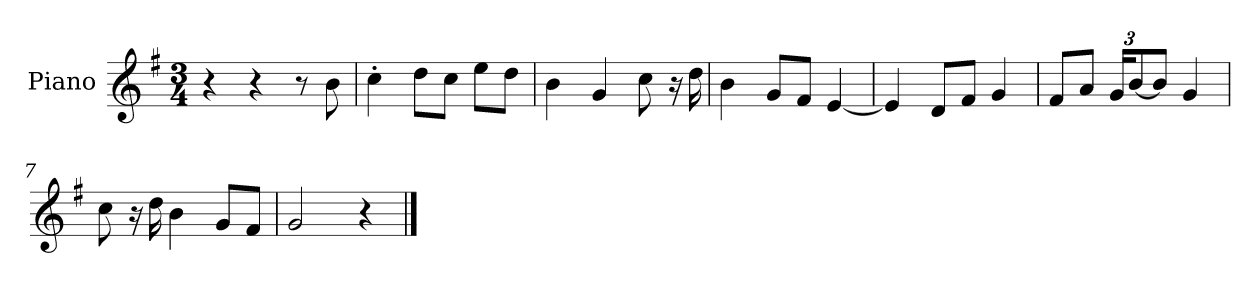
**kern
*part1
*staff1
*I"Piano
*I'P-no
*clefG2
*k[f#]
*M3/4
*MM176
=1
4r
4r
8r
8b\
=2
4cc'\
8dd\L
8cc\J
8ee\L
8dd\J
=3
4b\
4g/
8cc\
16r
16dd\
=4
4b\
8g/L
8f#/J
[4e/
=5
4e/]
8d/L
8f#/J
4g/
=6
8f#/L
8a/J
*Xbrackettup
24g/KL
[12b/
8b/J]
4g/
=7
8cc\
16r
16dd\
4b\
8g/L
8f#/J
=8
2g/
4r
==
*-
